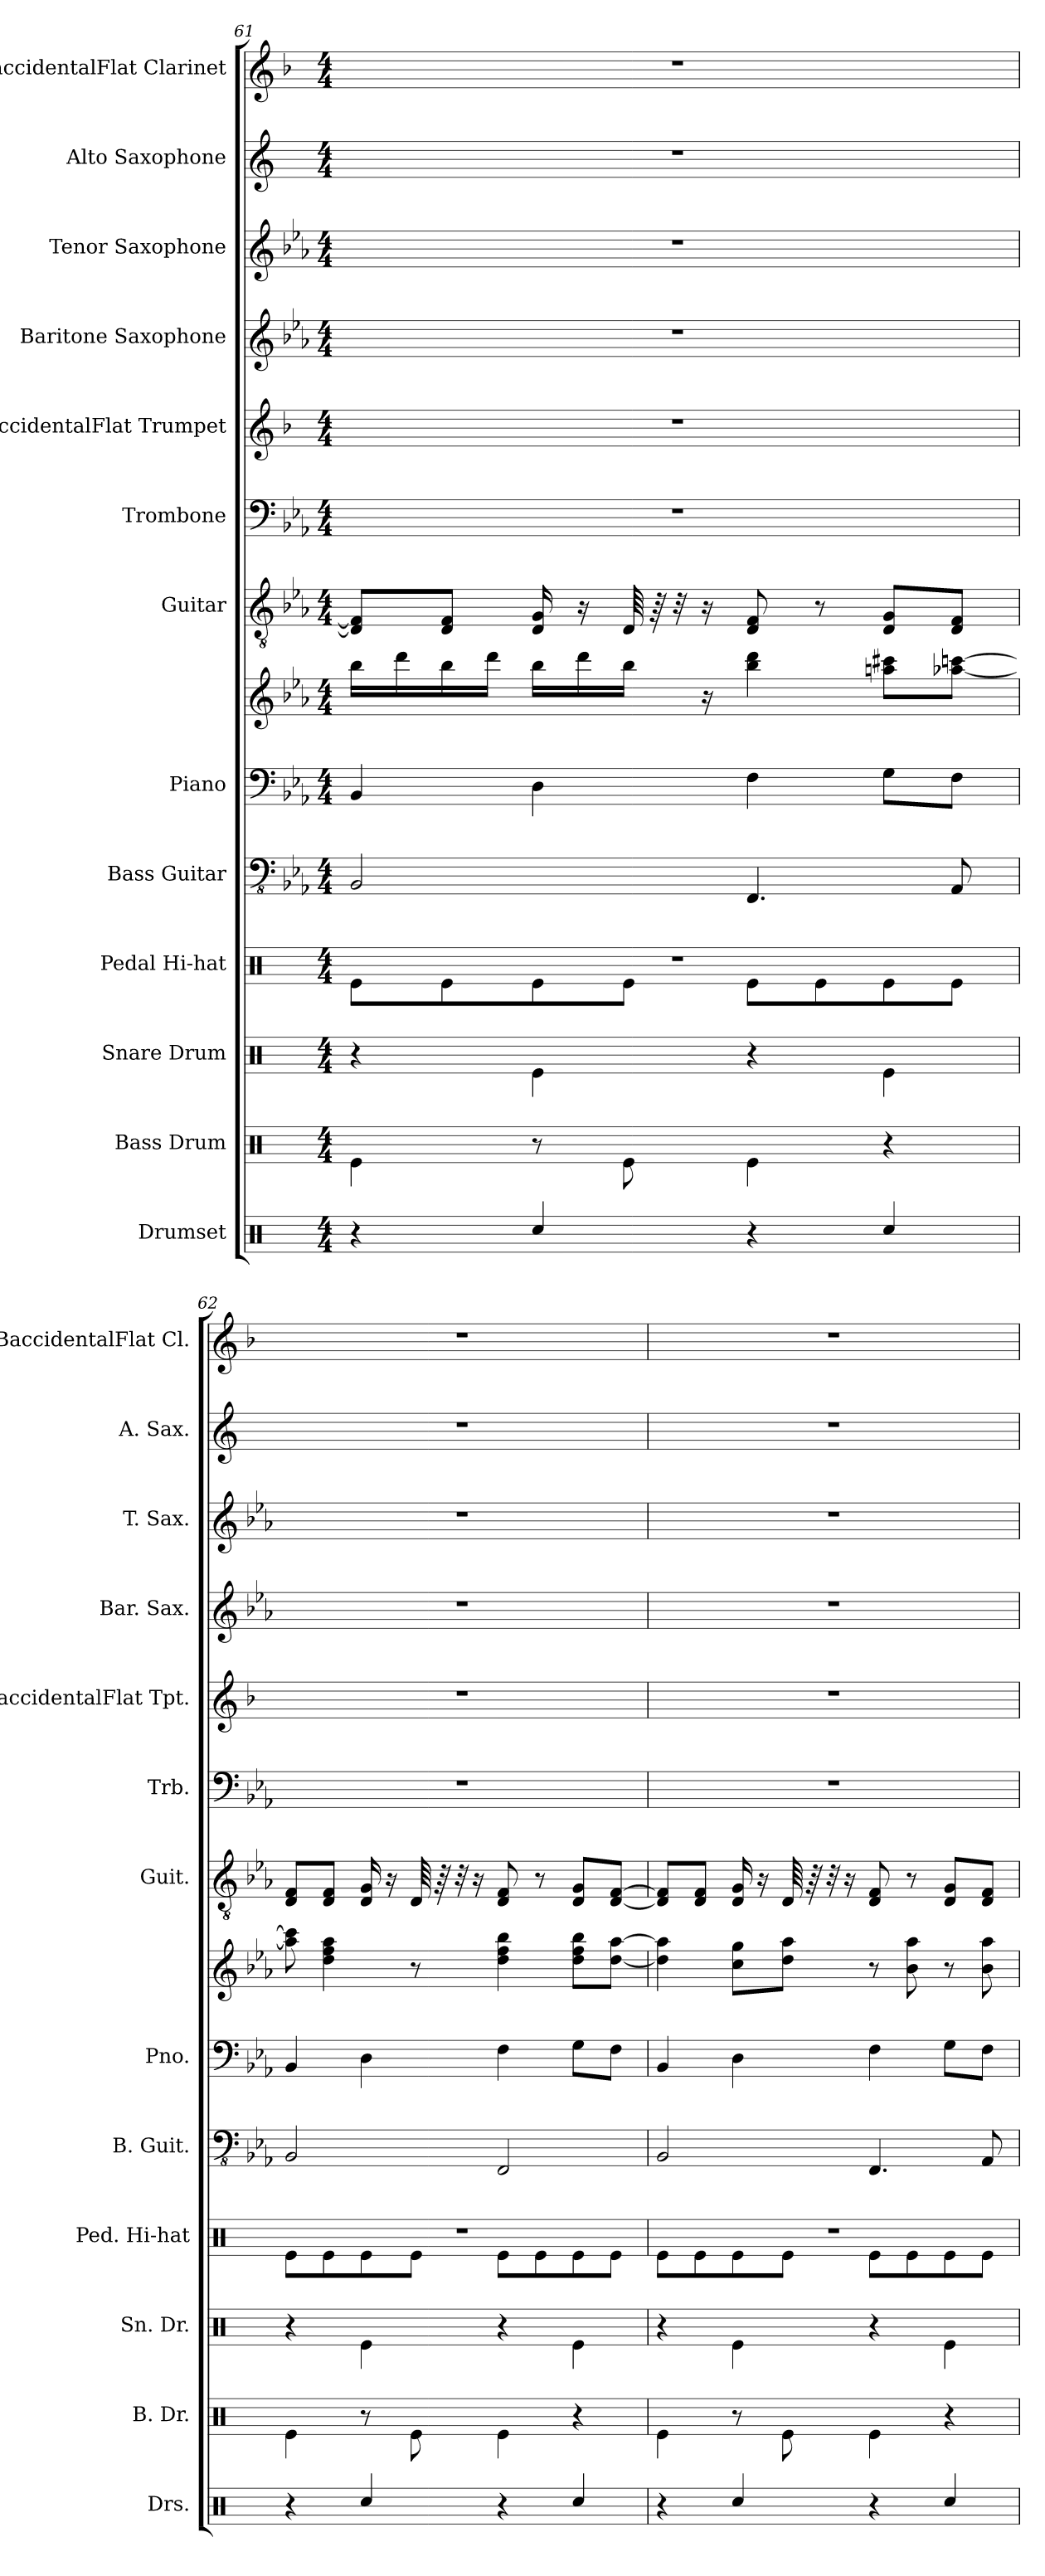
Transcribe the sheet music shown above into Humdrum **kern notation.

**kern	**kern	**kern	**kern	**kern	**kern	**kern	**kern	**kern	**kern	**kern	**kern	**kern	**kern
*part13	*part12	*part11	*part10	*part9	*part8	*part8	*part7	*part6	*part5	*part4	*part3	*part2	*part1
*staff14	*staff13	*staff12	*staff11	*staff10	*staff9	*staff8	*staff7	*staff6	*staff5	*staff4	*staff3	*staff2	*staff1
*I"Drumset	*I"Bass Drum	*I"Snare Drum	*I"Pedal Hi-hat	*I"Bass Guitar	*I"Piano	*	*I"Guitar	*I"Trombone	*I"BaccidentalFlat Trumpet	*I"Baritone Saxophone	*I"Tenor Saxophone	*I"Alto Saxophone	*I"BaccidentalFlat Clarinet
*I'Drs.	*I'B. Dr.	*I'Sn. Dr.	*I'Ped. Hi-hat	*I'B. Guit.	*I'Pno.	*	*I'Guit.	*I'Trb.	*I'BaccidentalFlat Tpt.	*I'Bar. Sax.	*I'T. Sax.	*I'A. Sax.	*I'BaccidentalFlat Cl.
!!LO:PB:g=z
*clefX	*clefX	*clefX	*clefX	*clefFv4	*clefF4	*clefG2	*clefGv2	*clefF4	*clefG2	*clefG2	*clefG2	*clefG2	*clefG2
*	*	*	*	*	*	*	*	*	*ITrd1c2	*ITrd12c21	*ITrd8c14	*ITrd5c9	*ITrd1c2
*k[]	*k[]	*k[]	*k[]	*k[b-e-a-]	*k[b-e-a-]	*k[b-e-a-]	*k[b-e-a-]	*k[b-e-a-]	*k[b-e-a-]	*k[b-e-a-]	*k[b-e-a-]	*k[b-e-a-]	*k[b-e-a-]
*M4/4	*M4/4	*M4/4	*M4/4	*M4/4	*M4/4	*M4/4	*M4/4	*M4/4	*M4/4	*M4/4	*M4/4	*M4/4	*M4/4
=61	=61	=61	=61	=61	=61	=61	=61	=61	=61	=61	=61	=61	=61
*	*	*	*^	*	*	*	*	*	*	*	*	*	*
4r	4Re\	4r	1r	8Re\L	2BBB-/	4BB-/	16bb-\LL	8D/] 8F/]L	1r	1r	1r	1r	1r	1r
.	.	.	.	.	.	.	16ddd\	.	.	.	.	.	.	.
.	.	.	.	8Re\	.	.	16bb-\	8D/ 8F/J	.	.	.	.	.	.
.	.	.	.	.	.	.	16ddd\JJ	.	.	.	.	.	.	.
4Rcc/	8r	4Re\	.	8Re\	.	4D\	16bb-\LL	16D/ 16G/	.	.	.	.	.	.
.	.	.	.	.	.	.	16ddd\	16r	.	.	.	.	.	.
.	8Re\	.	.	8Re\J	.	.	16bb-\JJ	64D/	.	.	.	.	.	.
.	.	.	.	.	.	.	.	64r	.	.	.	.	.	.
.	.	.	.	.	.	.	.	32r	.	.	.	.	.	.
.	.	.	.	.	.	.	16r	16r	.	.	.	.	.	.
4r	4Re\	4r	.	8Re\L	4.FFF/	4F\	4bb-\ 4ddd\	8D/ 8F/	.	.	.	.	.	.
.	.	.	.	8Re\	.	.	.	8r	.	.	.	.	.	.
4Rcc/	4r	4Re\	.	8Re\	.	8G\L	8aan\ 8ccc#X\L	8D/ 8G/L	.	.	.	.	.	.
.	.	.	.	8Re\J	8AAA-/	8F\J	[8aa-X\ [8cccn\J	8D/ 8F/J	.	.	.	.	.	.
=62	=62	=62	=62	=62	=62	=62	=62	=62	=62	=62	=62	=62	=62	=62
4r	4Re\	4r	1r	8Re\L	2BBB-/	4BB-/	8aa-\] 8ccc\]	8D/ 8F/L	1r	1r	1r	1r	1r	1r
.	.	.	.	8Re\	.	.	4dd\ 4ff\ 4aa-\	8D/ 8F/J	.	.	.	.	.	.
4Rcc/	8r	4Re\	.	8Re\	.	4D\	.	16D/ 16G/	.	.	.	.	.	.
.	.	.	.	.	.	.	.	16r	.	.	.	.	.	.
.	8Re\	.	.	8Re\J	.	.	8r	64D/	.	.	.	.	.	.
.	.	.	.	.	.	.	.	64r	.	.	.	.	.	.
.	.	.	.	.	.	.	.	32r	.	.	.	.	.	.
.	.	.	.	.	.	.	.	16r	.	.	.	.	.	.
4r	4Re\	4r	.	8Re\L	2FFF/	4F\	4dd\ 4ff\ 4bb-\	8D/ 8F/	.	.	.	.	.	.
.	.	.	.	8Re\	.	.	.	8r	.	.	.	.	.	.
4Rcc/	4r	4Re\	.	8Re\	.	8G\L	8dd\ 8ff\ 8bb-\L	8D/ 8G/L	.	.	.	.	.	.
.	.	.	.	8Re\J	.	8F\J	[8dd\ [8aa-\J	[8D/ [8F/J	.	.	.	.	.	.
!!LO:PB:g=z
=63	=63	=63	=63	=63	=63	=63	=63	=63	=63	=63	=63	=63	=63	=63
4r	4Re\	4r	1r	8Re\L	2BBB-/	4BB-/	4dd\] 4aa-\]	8D/] 8F/]L	1r	1r	1r	1r	1r	1r
.	.	.	.	8Re\	.	.	.	8D/ 8F/J	.	.	.	.	.	.
4Rcc/	8r	4Re\	.	8Re\	.	4D\	8cc\ 8gg\L	16D/ 16G/	.	.	.	.	.	.
.	.	.	.	.	.	.	.	16r	.	.	.	.	.	.
.	8Re\	.	.	8Re\J	.	.	8dd\ 8aa-\J	64D/	.	.	.	.	.	.
.	.	.	.	.	.	.	.	64r	.	.	.	.	.	.
.	.	.	.	.	.	.	.	32r	.	.	.	.	.	.
.	.	.	.	.	.	.	.	16r	.	.	.	.	.	.
4r	4Re\	4r	.	8Re\L	4.FFF/	4F\	8r	8D/ 8F/	.	.	.	.	.	.
.	.	.	.	8Re\	.	.	8b-\ 8aa-\	8r	.	.	.	.	.	.
4Rcc/	4r	4Re\	.	8Re\	.	8G\L	8r	8D/ 8G/L	.	.	.	.	.	.
.	.	.	.	8Re\J	8AAA-/	8F\J	8b-\ 8aa-\	8D/ 8F/J	.	.	.	.	.	.
*	*	*	*v	*v	*	*	*	*	*	*	*	*	*	*
=	=	=	=	=	=	=	=	=	=	=	=	=	=
*-	*-	*-	*-	*-	*-	*-	*-	*-	*-	*-	*-	*-	*-
